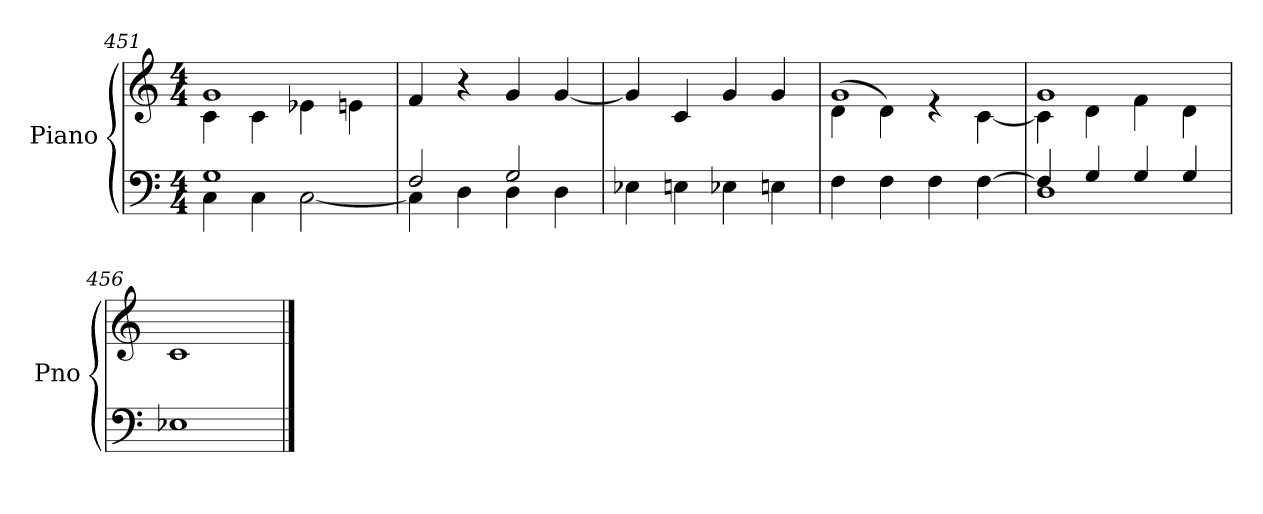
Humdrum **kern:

**kern	**kern
*part1	*part1
*staff2	*staff1
*I"Piano	*
*I'Pno	*
!!LO:LB:g=z
*clefF4	*clefG2
*k[]	*k[]
*M4/4	*M4/4
=451	=451
*^	*^
1G	4C\	1g	4c\
.	4C\	.	4c\
.	[2C\	.	4e-X\
.	.	.	4en\
*	*	*v	*v
=452	=452	=452
2F/	4C\]	4f/
.	4D\	4r
2G/	4D\	4g/
.	4D\	[4g/
*v	*v	*
=453	=453
4E-X\	4g/]
4En\	4c/
4E-X\	4g/
4En\	4g/
=454	=454
*	*^
4F\	(>1g	4d\
4F\	.	4d\)
4F\	.	4re
[4F\	.	[4c\
=455	=455	=455
*^	*	*
4F/]	1D	1g	4c\]
4G/	.	.	4d\
4G/	.	.	4f\
4G/	.	.	4d\
*v	*v	*	*
*	*v	*v
=456	=456
1E-X	1c
==	==
*-	*-
